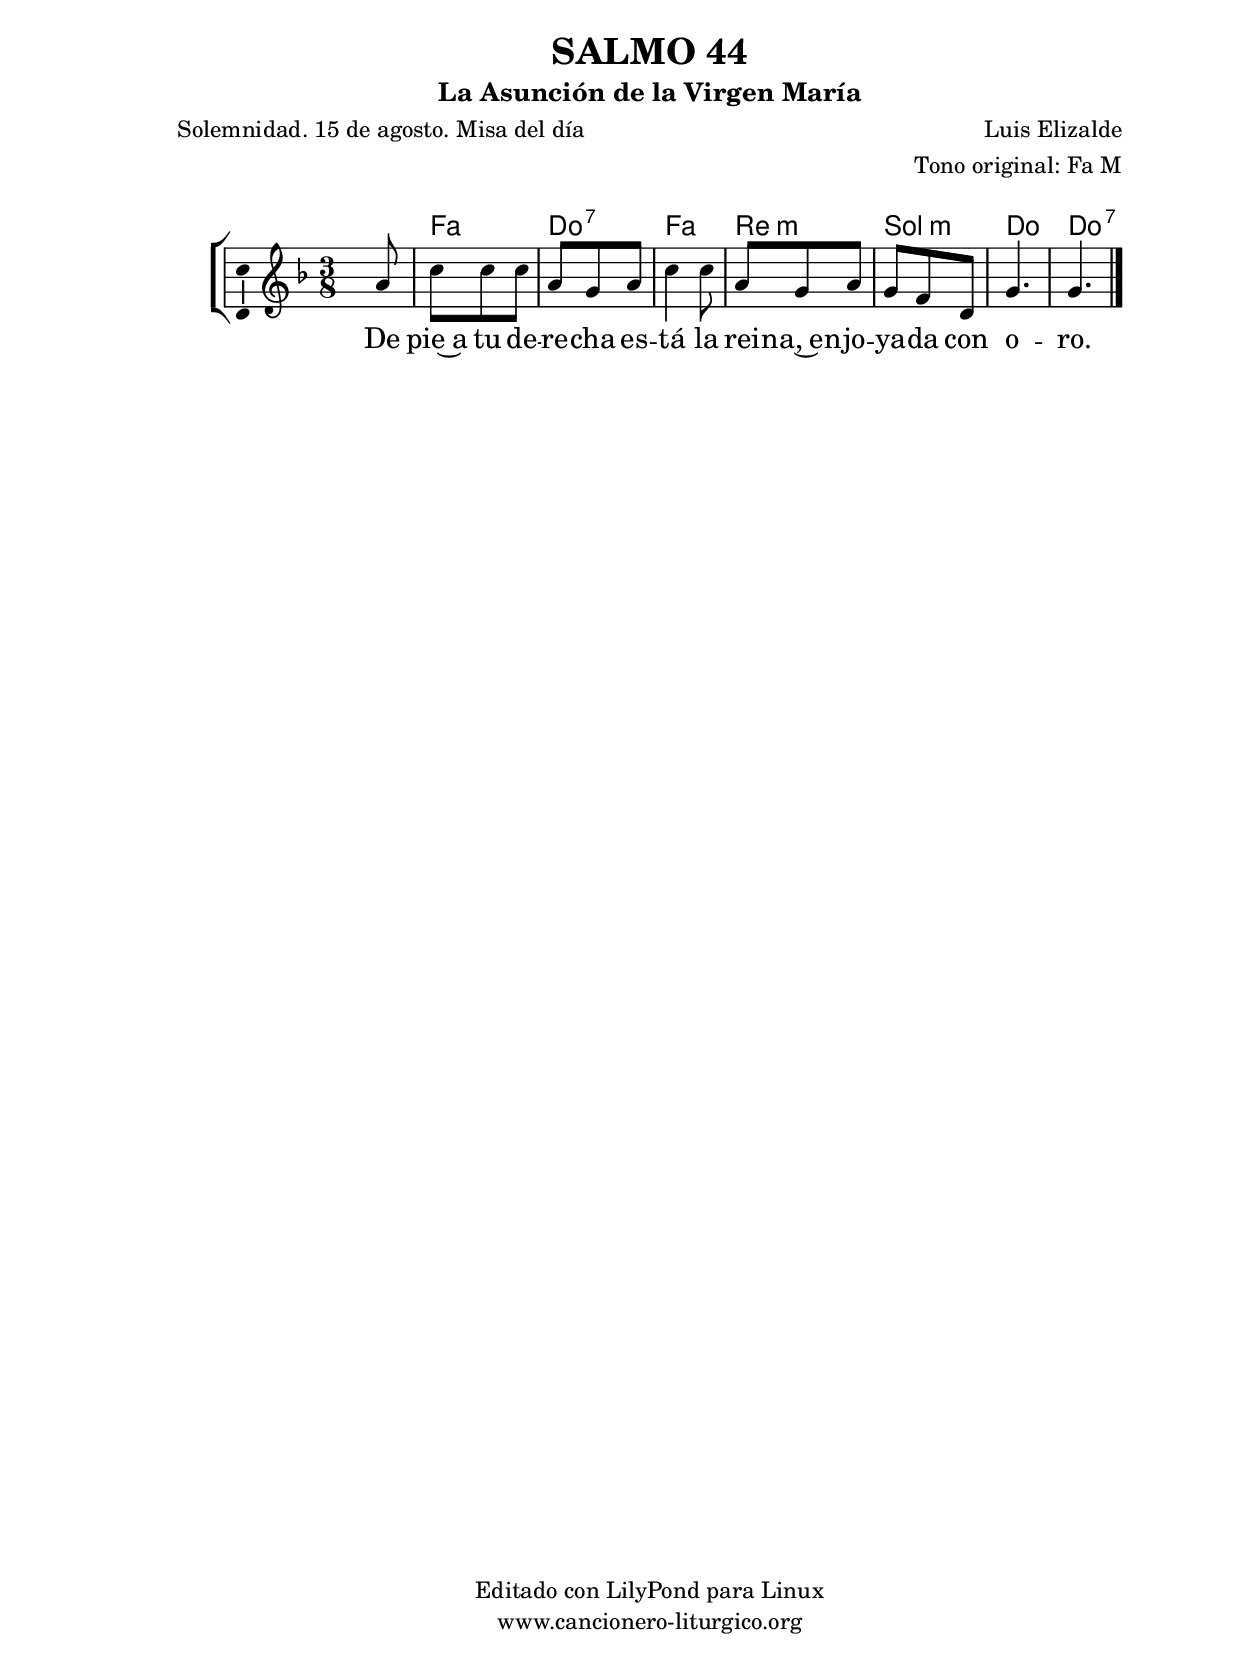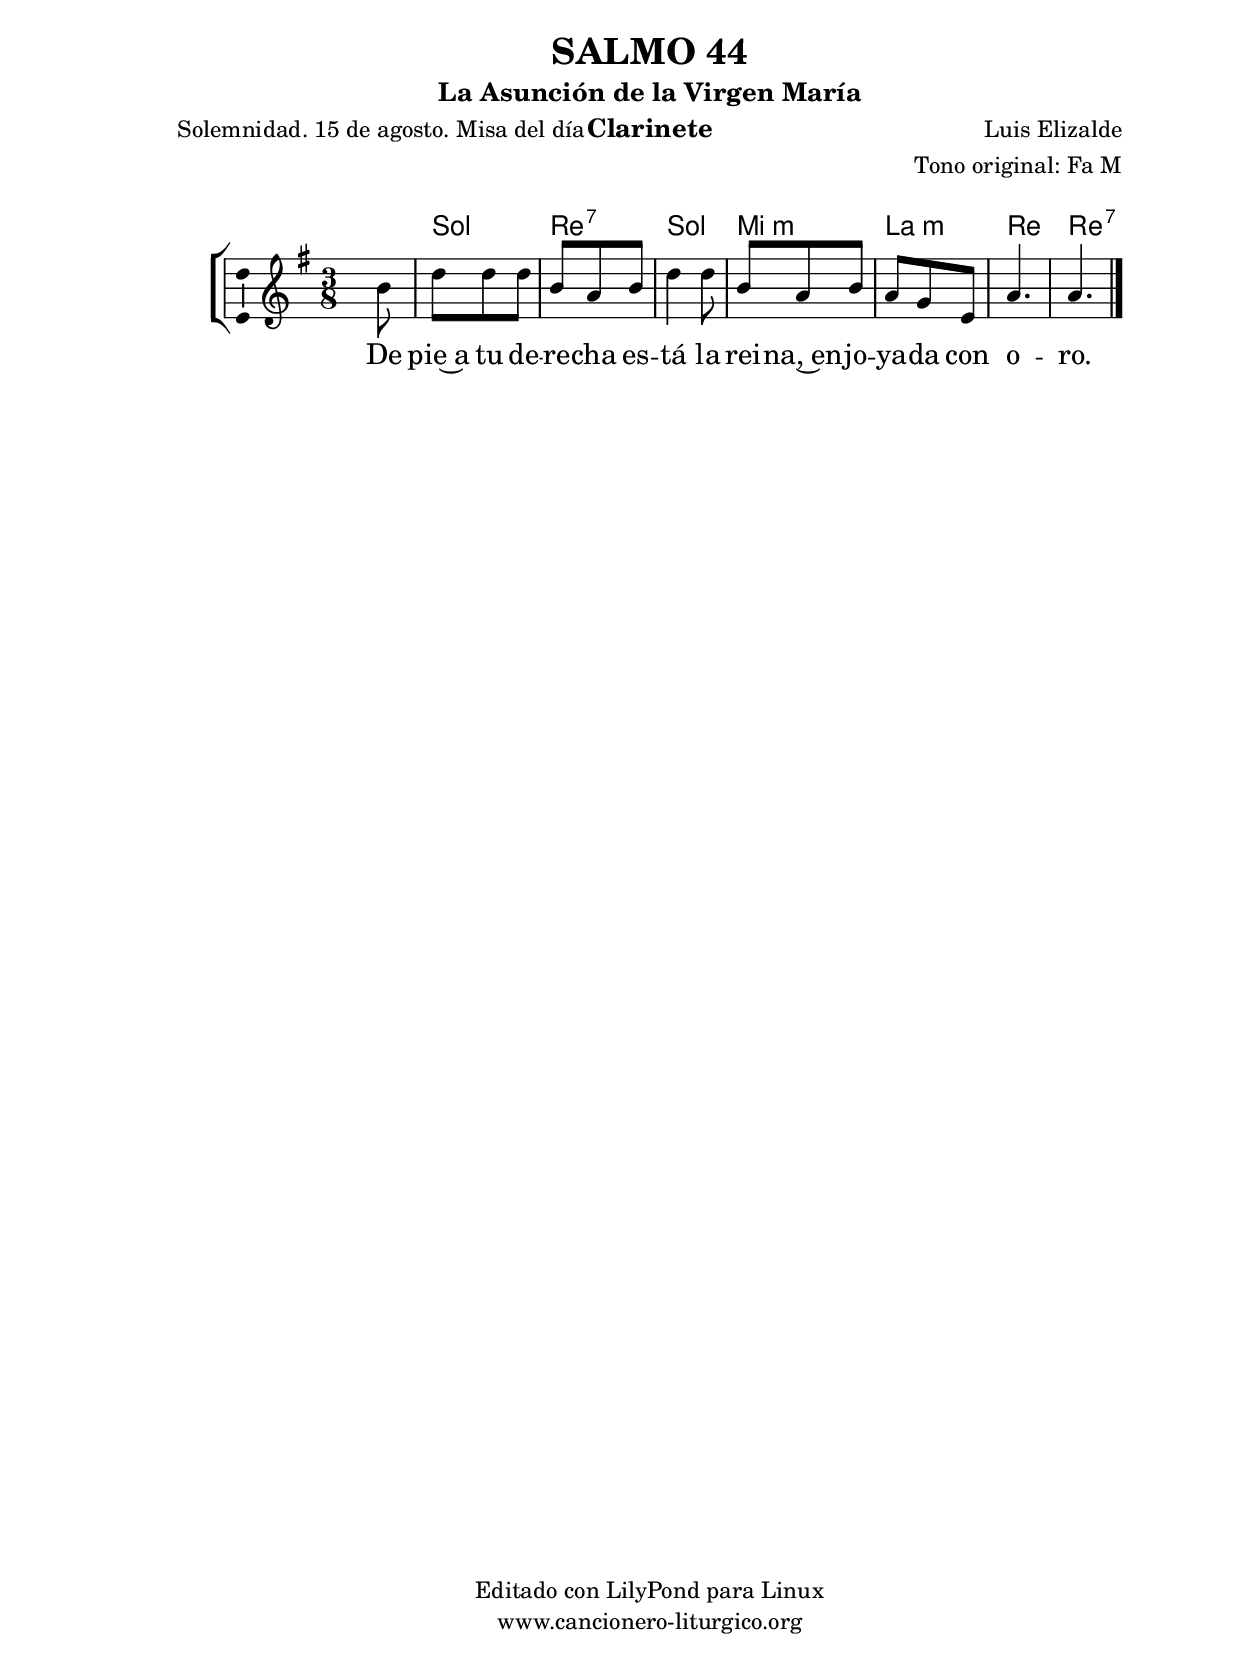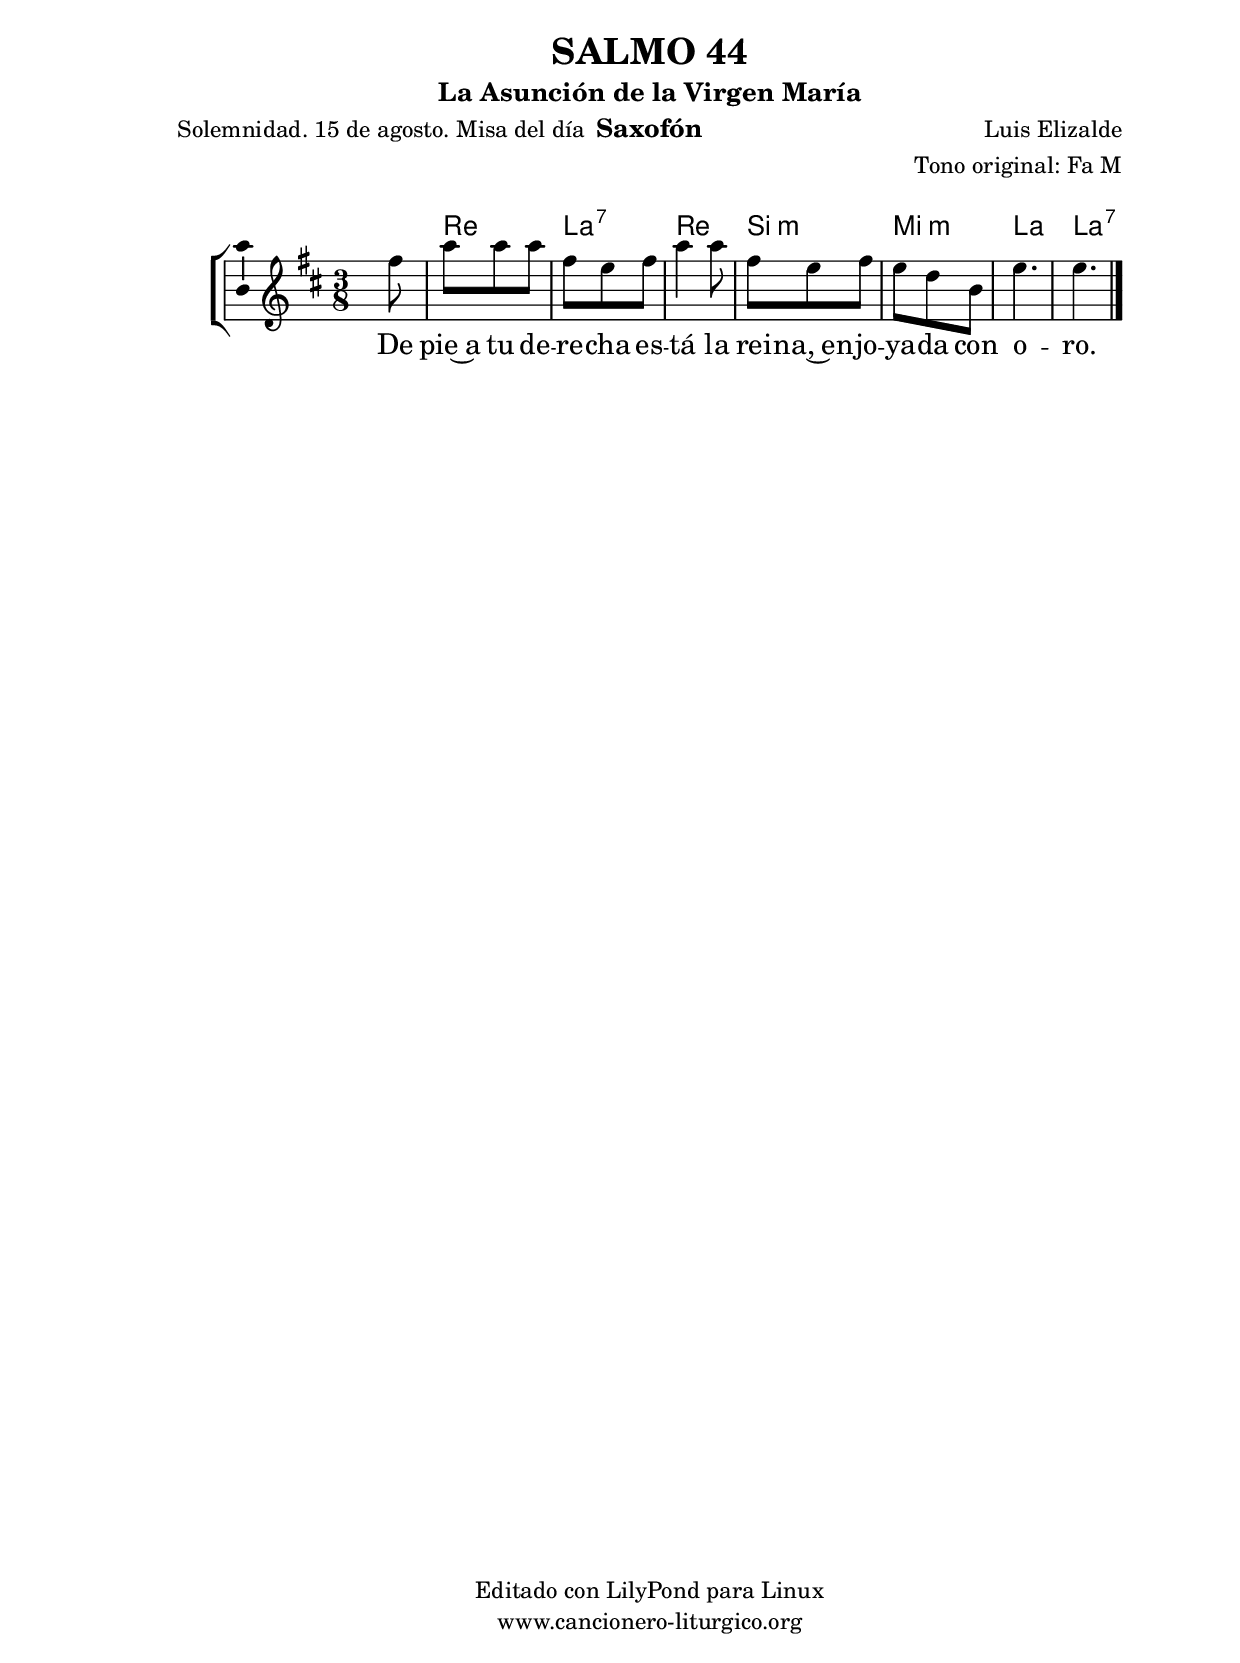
%
%para convertir .midi en .wav:
%timidity filename.midi -Ow -o finename.wav
%
%
%Para convertir de .wav a .mp3:
%lame -h -m j filename.wav
%
%
%para escuchar el midi:
%timidity nombrefichero.midi
%


%versión de lilypond para la que se ha escrito esta partitura:
\version "2.16.0"

	%Tamaño papel
	#(set-default-paper-size "a4")
	%Tamaño partitura
	#(set-global-staff-size 20)
	%No responde al pulsar sobre una nota
	#(ly:set-option 'point-and-click #f)

%parámetros del encabezamiento:
\header {
	title = "SALMO 44"
	subtitle = "La Asunción de la Virgen María"
	composer = "Luis Elizalde"
	poet = "Solemnidad. 15 de agosto. Misa del día"
	meter = ""
	arranger = "Tono original: Fa M"
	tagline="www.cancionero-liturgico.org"
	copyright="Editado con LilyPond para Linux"
	}

%parámetros asociados al papel:
\paper  {
	oddHeaderMarkup = \markup {\fill-line { \on-the-fly #not-first-page \fromproperty #'header:title \on-the-fly #not-first-page \fromproperty #'header:composer }}
	evenHeaderMarkup = \markup {\fill-line { \fromproperty #'header:composer \fromproperty #'header:title }}
	#(set-paper-size "a4")
	print-page-number = ##f
	first-page-number = 1
	print-first-page-number = ##f
%	head-separation = 3.0 \cm
	top-margin = 2.0 \cm
	bottom-margin = 0.5\cm
%%%	bottom-margin = -1.0\cm
	left-margin = 3.0 \cm
	line-width = 16.0 \cm 
	indent = 8\mm
	interscoreline = 2.\mm
	between-system-space = 15\mm
%	para que las partituras no llenen la hoja:
	ragged-bottom = ##t
%	idem para la última hoja:
	ragged-last-bottom = ##f
%	para que las partituras llenen el ancho del papel:
	ragged-last = ##f
	after-title-space = 2.5 \cm
%page-count=1
%system-count=8

	%Flexible Vertical Spacing
%	markup-markup-spacing =
%	#'((basic-distance . 15) (minimum-distance . 15) (padding . 3))
	markup-system-spacing =
	#'((basic-distance . 15) (minimum-distance . 15) (padding . 3))
	system-system-spacing =
	#'((basic-distance . 15) (minimum-distance . 15) (padding . 3))
	score-system-spacing =
	#'((basic-distance . 15) (minimum-distance . 15) (padding . 5))
%	top-system-spacing = % header
%	#'((basic-distance . 8) (minimum-distance . 0) (padding . 3))
%	top-markup-spacing =
%	#'((basic-distance . 20) (minimum-distance . 20) (padding . 3))
	last-bottom-spacing = % footer
	#'((basic-distance . 5) (minimum-distance . 5) (padding . 3))
%	score-markup-spacing =
%	#'((basic-distance . 16) (minimum-distance . 13) (padding . 3))

	}


%parámetros que afectan a toda la partitura:
global =  {
	%clave de sol (G):
	\clef G
	%armadura:
%	\transpose aes g
	\key f \major
	\tempo 8=120
	\set Score.tempoHideNote = ##t
	}


acordes = {
	\italianChords
	\chordmode {
%	\transpose aes g
{

s4.
f4. c:7 f d:m g:m c c:7

	}
	}
}

melodia = 
%	\transpose aes g
{
	\relative c''{

\time 3/8
s4 a8
c8 c c
a8 g a
c4 c8
a8 g a
g8 f d
g4.
g4.

	\bar "|."
	}
	}


texto = \lyricmode {
De pie~a tu de -- re -- cha es -- tá la rei -- na,~en -- jo -- ya -- da con o -- ro.
	}


acordesStaff = \context ChordNames = acordesStaff <<
	\set chordChanges = ##t
	\acordes
	>>


vozStaff = \context Voice = vozStaff
\with {\consists "Ambitus_engraver"}
<<
%	\set Staff.instrumentName = ""
%	\set Staff.shortInstrumentName = ""
%	\set Staff.midiInstrument = #"clarinet"
%	\set Staff.midiInstrument = #"cello"
%	\set Staff.midiInstrument = #"flute"
	\set Staff.midiInstrument = #"electric guitar (jazz)"
%	\set Staff.midiInstrument = #"english horn"
%	\set Staff.midiInstrument = #"violin"
%	\set Staff.midiInstrument = #"glockenspiel"
	\set Staff.midiMinimumVolume = #0.7
	\set Staff.midiMaximumVolume = #0.9
	\global
	\melodia
	>>


textoStaff = \context Lyrics = textoStaff <<
	\lyricsto vozStaff \texto
	>>

\book {
	\score {
		\context ChoirStaff {
			\override StaffGroup.SystemStartBracket #'collapse-height = #1
			\override Score.SystemStartBar #'collapse-height = #1
			<<
			\acordesStaff
			\vozStaff
			\textoStaff
			>>
			}
		\layout {
	    		\context {
				\Lyrics
				\override LyricText #'font-size = #2
				}
	   		 \context {
				\Score
				%fontSize = #3
				\override StaffSymbol #'staff-space = #(magstep +3)
				%\override Beam #'thickness = #0.55
				%\override SpacingSpanner #'spacing-increment = #1.0
				%\override Slur #'height-limit = #1.5
				}
			}
		}
	\score {
		\unfoldRepeats
		\context ChoirStaff {
			<<
			\acordesStaff
			\vozStaff
			>>
			}
		\midi {
	  		\context {
	  			\Score
				tempoWholesPerMinute = #(ly:make-moment 70 4)
				}
			}
		}
	}

%Partitura para clarinete
#(define output-suffix "C")
\book {
	\header{
		instrument = "Clarinete"
		}
	\score {
		\context ChoirStaff {
			\override StaffGroup.SystemStartBracket #'collapse-height = #1
			\override Score.SystemStartBar #'collapse-height = #1
\transpose c d
			<<
			\acordesStaff
			\vozStaff
			\textoStaff
			>>
			}
		\layout {
	    		\context {
				\Lyrics
				\override LyricText #'font-size = #2
				}
	   		 \context {
				\Score
				%fontSize = #3
				\override StaffSymbol #'staff-space = #(magstep +3)
				%\override Beam #'thickness = #0.55
				%\override SpacingSpanner #'spacing-increment = #1.0
				%\override Slur #'height-limit = #1.5
				}
			}
		}
	}

%Partitura para saxofón
#(define output-suffix "S")
\book {
	\header{
		instrument = "Saxofón"
		}
	\score {
		\context ChoirStaff {
			\override StaffGroup.SystemStartBracket #'collapse-height = #1
			\override Score.SystemStartBar #'collapse-height = #1
\transpose c a
			<<
			\acordesStaff
			\vozStaff
			\textoStaff
			>>
			}
		\layout {
	    		\context {
				\Lyrics
				\override LyricText #'font-size = #2
				}
	   		 \context {
				\Score
				%fontSize = #3
				\override StaffSymbol #'staff-space = #(magstep +3)
				%\override Beam #'thickness = #0.55
				%\override SpacingSpanner #'spacing-increment = #1.0
				%\override Slur #'height-limit = #1.5
				}
			}
		}
	}

